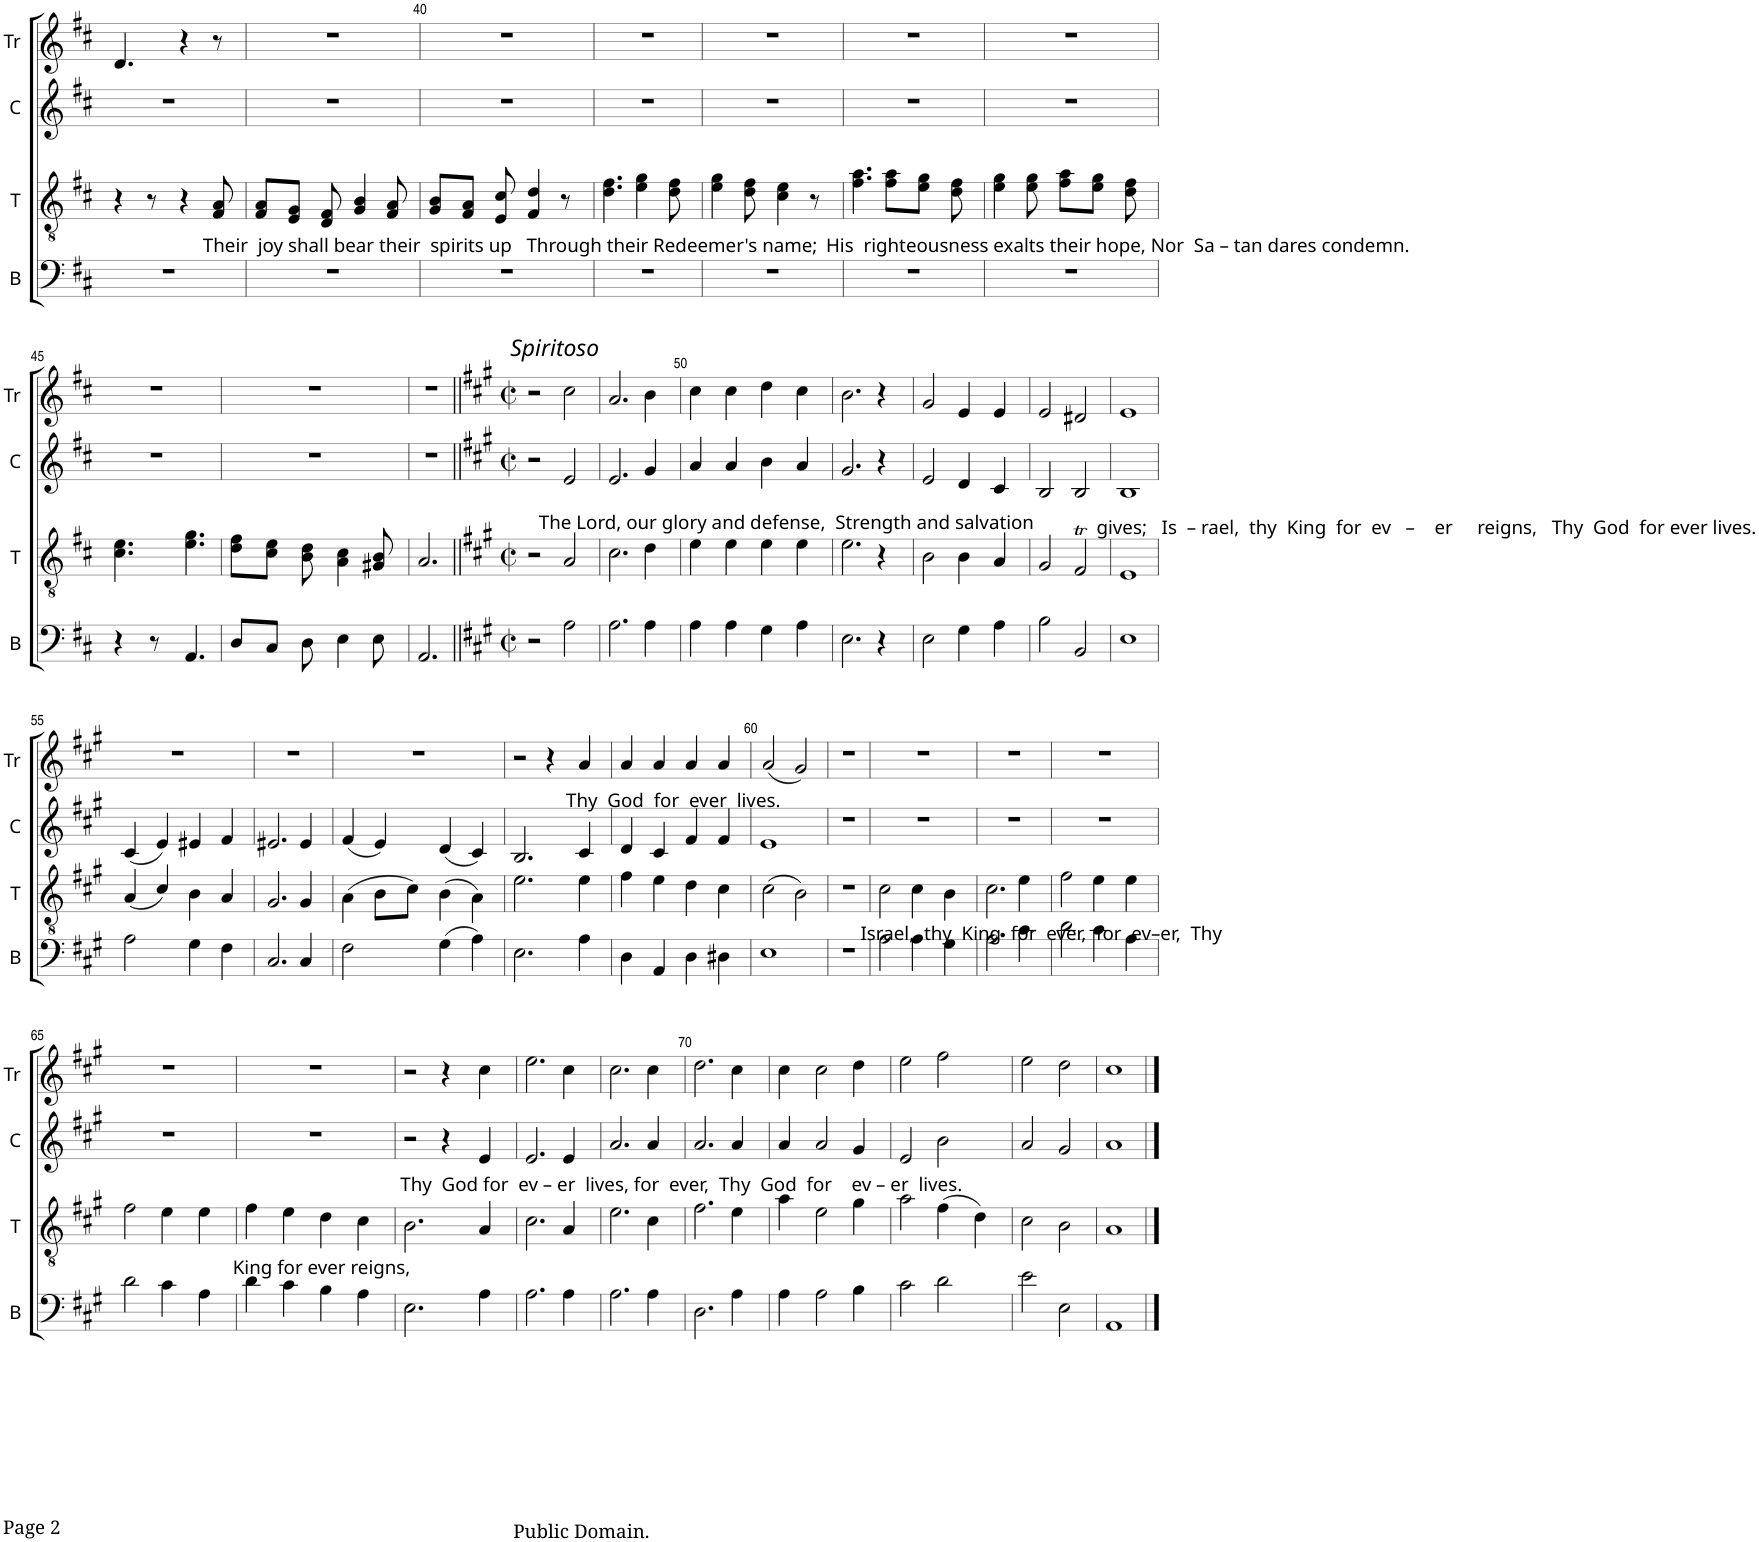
**kern	**kern	**kern	**kern
*part4	*part3	*part2	*part1
*staff4	*staff3	*staff2	*staff1
*I"B	*I"T	*I"C	*I"Tr
*I'B	*I'T	*I'C	*I'Tr
!!LO:PB:g=z
*clefF4	*clefGv2	*clefG2	*clefG2
*k[f#c#]	*k[f#c#]	*k[f#c#]	*k[f#c#]
*M6/8	*M6/8	*M6/8	*M6/8
=38	=38	=38	=38
2.r	4r	2.r	4.d/
.	8r	.	.
.	4r	.	4r
!	!LO:TX:b:t=Their  joy shall bear their  spirits up   Through their Redeemer's name;	!	!
.	8F#/ 8A/	.	8r
=39	=39	=39	=39
2.r	8F#/ 8A/L	2.r	2.r
.	8E/ 8G/J	.	.
.	8D/ 8F#/	.	.
.	4G/ 4B/	.	.
.	8F#/ 8A/	.	.
=40	=40	=40	=40
2.r	8G/ 8B/L	2.r	2.r
.	8F#/ 8A/J	.	.
.	8E/ 8c#/	.	.
.	4F#/ 4d/	.	.
.	8r	.	.
=41	=41	=41	=41
2.r	4.d\ 4.f#\	2.r	2.r
.	4e\ 4g\	.	.
.	8d\ 8f#\	.	.
=42	=42	=42	=42
2.r	4e\ 4g\	2.r	2.r
.	8d\ 8f#\	.	.
.	4c#\ 4e\	.	.
.	8r	.	.
=43	=43	=43	=43
!	!LO:TX:b:t=His  righteousness exalts their hope, Nor  Sa – tan dares condemn.	!	!
2.r	4.f#\ 4.a\	2.r	2.r
.	8f#\ 8a\L	.	.
.	8e\ 8g\J	.	.
.	8d\ 8f#\	.	.
=44	=44	=44	=44
2.r	4e\ 4g\	2.r	2.r
.	8e\ 8g\	.	.
.	8f#\ 8a\L	.	.
.	8e\ 8g\J	.	.
.	8d\ 8f#\	.	.
!!LO:LB:g=z
=45	=45	=45	=45
4r	4.c#\ 4.e\	2.r	2.r
8r	.	.	.
4.AA/	4.e\ 4.g\	.	.
=46	=46	=46	=46
8D/L	8d\ 8f#\L	2.r	2.r
8C#/J	8c#\ 8e\J	.	.
8D\	8B\ 8d\	.	.
4E\	4A\ 4c#\	.	.
8E\	8G#X/ 8B/	.	.
=47	=47	=47	=47
2.AA/	2.A/	2.r	2.r
=48||	=48||	=48||	=48||
*k[f#c#g#]	*k[f#c#g#]	*k[f#c#g#]	*k[f#c#g#]
*M2/2	*M2/2	*M2/2	*M2/2
*met(c|)	*met(c|)	*met(c|)	*met(c|)
!	!	!	!LO:TX:a:i:t=Spiritoso
2r	2r	2r	2r
!	!	!LO:TX:b:t=The Lord, our glory and defense,  Strength and salvation	!
2A\	2A/	2e/	2cc#\
=49	=49	=49	=49
2.A\	2.c#\	2.e/	2.a/
4A\	4d\	4g#/	4b\
=50	=50	=50	=50
4A\	4e\	4a/	4cc#\
4A\	4e\	4a/	4cc#\
4G#\	4e\	4b\	4dd\
4A\	4e\	4a/	4cc#\
=51	=51	=51	=51
2.E\	2.e\	2.g#/	2.b\
4r	4r	4r	4r
=52	=52	=52	=52
2E\	2B\	2e/	2g#/
4G#\	4B\	4d/	4e/
4A\	4A/	4c#/	4e/
=53	=53	=53	=53
2B\	2G#/	2B/	2e/
2BB/	2F#T/	2B/	2d#X/
=54	=54	=54	=54
!	!	!LO:TX:b:t=gives;   Is  – rael,  thy  King  for  ev   –    er     reigns,   Thy  God  for ever lives.	!
1E	1E	1B	1e
!!LO:LB:g=z
=55	=55	=55	=55
2A\	(4A/	(4c#/	1r
.	4c#/)	4e/)	.
4G#\	4B\	4e#X/	.
4F#\	4A/	4f#/	.
=56	=56	=56	=56
2.C#/	2.G#/	2.e#X/	1r
4C#/	4G#/	4e#/	.
=57	=57	=57	=57
2F#\	(4A\	(4f#/	1r
.	8B\L	4e/)	.
.	8c#\J)	.	.
(4G#\	(4B\	(4d/	.
4A\)	4A\)	4c#/)	.
=58	=58	=58	=58
2.E\	2.e\	2.B/	2r
.	.	.	4r
!	!	!	!LO:TX:b:t=Thy  God  for  ever  lives.
4A\	4e\	4c#/	4a/
=59	=59	=59	=59
4D\	4f#\	4d/	4a/
4AA/	4e\	4c#/	4a/
4D\	4d\	4f#/	4a/
4D#X\	4c#\	4f#/	4a/
=60	=60	=60	=60
1E	(2c#\	1e	(2a/
.	2B\)	.	2g#/)
=61	=61	=61	=61
1r	1r	1r	1r
=62	=62	=62	=62
!	!LO:TX:b:t=Israel,  thy  King  for  ever,  for  ev–er,  Thy	!	!
2A\	2c#\	1r	1r
4A\	4c#\	.	.
4G#\	4B\	.	.
=63	=63	=63	=63
2.A\	2.c#\	1r	1r
4c#\	4e\	.	.
=64	=64	=64	=64
2d\	2f#\	1r	1r
4c#\	4e\	.	.
4A\	4e\	.	.
!!LO:LB:g=z
=65	=65	=65	=65
2d\	2f#\	1r	1r
4c#\	4e\	.	.
4A\	4e\	.	.
=66	=66	=66	=66
!	!	!LO:TX:b:t=Thy  God for  ev – er  lives, for  ever,  Thy  God  for    ev – er  lives.	!
!	!LO:TX:b:t=King for ever reigns,	!	!
4d\	4f#\	1r	1r
4c#\	4e\	.	.
4B\	4d\	.	.
4A\	4c#\	.	.
=67	=67	=67	=67
2.E\	2.B\	2r	2r
.	.	4r	4r
4A\	4A/	4e/	4cc#\
=68	=68	=68	=68
2.A\	2.c#\	2.e/	2.ee\
4A\	4A/	4e/	4cc#\
=69	=69	=69	=69
2.A\	2.e\	2.a/	2.cc#\
4A\	4c#\	4a/	4cc#\
=70	=70	=70	=70
2.D\	2.f#\	2.a/	2.dd\
4A\	4e\	4a/	4cc#\
=71	=71	=71	=71
4A\	4a\	4a/	4cc#\
2A\	2e\	2a/	2cc#\
4B\	4g#\	4g#/	4dd\
=72	=72	=72	=72
2c#\	2a\	2e/	2ee\
2d\	(4f#\	2b\	2ff#\
.	4d\)	.	.
=73	=73	=73	=73
2e\	2c#\	2a/	2ee\
2E\	2B\	2g#/	2dd\
=74	=74	=74	=74
1AA	1A	1a	1cc#
==	==	==	==
*-	*-	*-	*-
